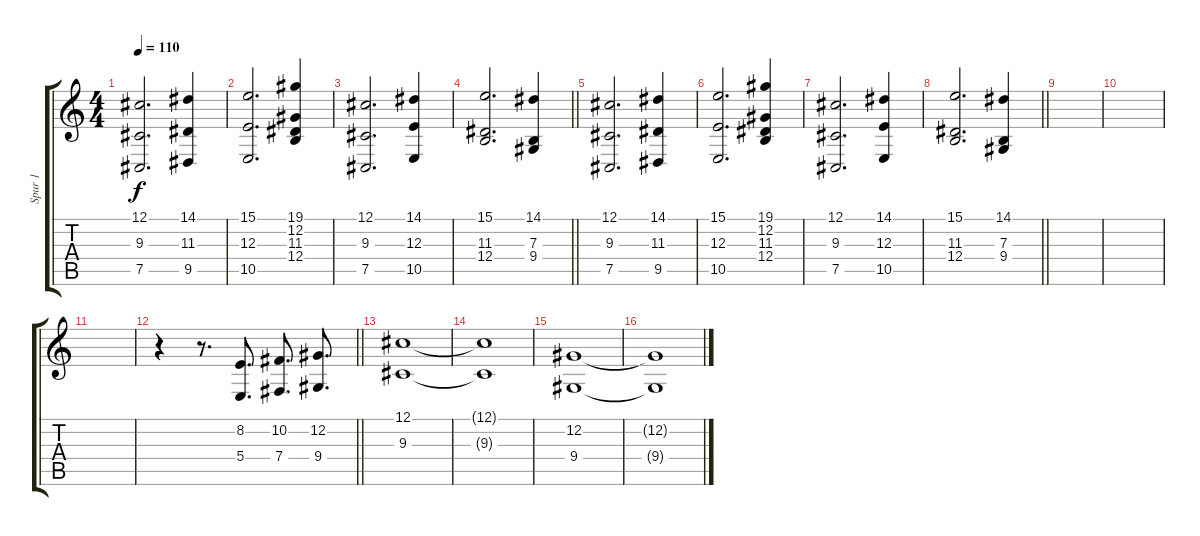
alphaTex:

\track ("Spur 1" "Spur 1") {instrument stringensemble1}
\staff {score tabs}
\tuning (Db4 Ab3 E3 B2 Gb2 Db2) {hide}
\ts (4 4)
\tempo 110
\clef g2
\ks c
(12.1 9.3 7.5).2{d dy f} (14.1 11.3 9.5).4 |
(15.1 12.3 10.5).2{d} (19.1 12.2 11.3 12.4).4 |
(12.1 9.3 7.5).2{d} (14.1 12.3 10.5).4 |
\barLineRight lightlight
(15.1 11.3 12.4).2{d} (14.1 7.3 9.4).4 |
(12.1 9.3 7.5).2{d} (14.1 11.3 9.5).4 |
(15.1 12.3 10.5).2{d} (19.1 12.2 11.3 12.4).4 |
(12.1 9.3 7.5).2{d} (14.1 12.3 10.5).4 |
\barLineRight lightlight
(15.1 11.3 12.4).2{d} (14.1 7.3 9.4).4 |
|
|
|
\barLineRight lightlight
r.4 r.8{d} (8.2 5.4).8{d volume 11} (10.2 7.4).8{d} (12.2 9.4).8{d} |
(12.1 9.3).1 |
(12.1{t} 9.3{t}).1 |
(12.2 9.4).1 |
(12.2{t} 9.4{t}).1
